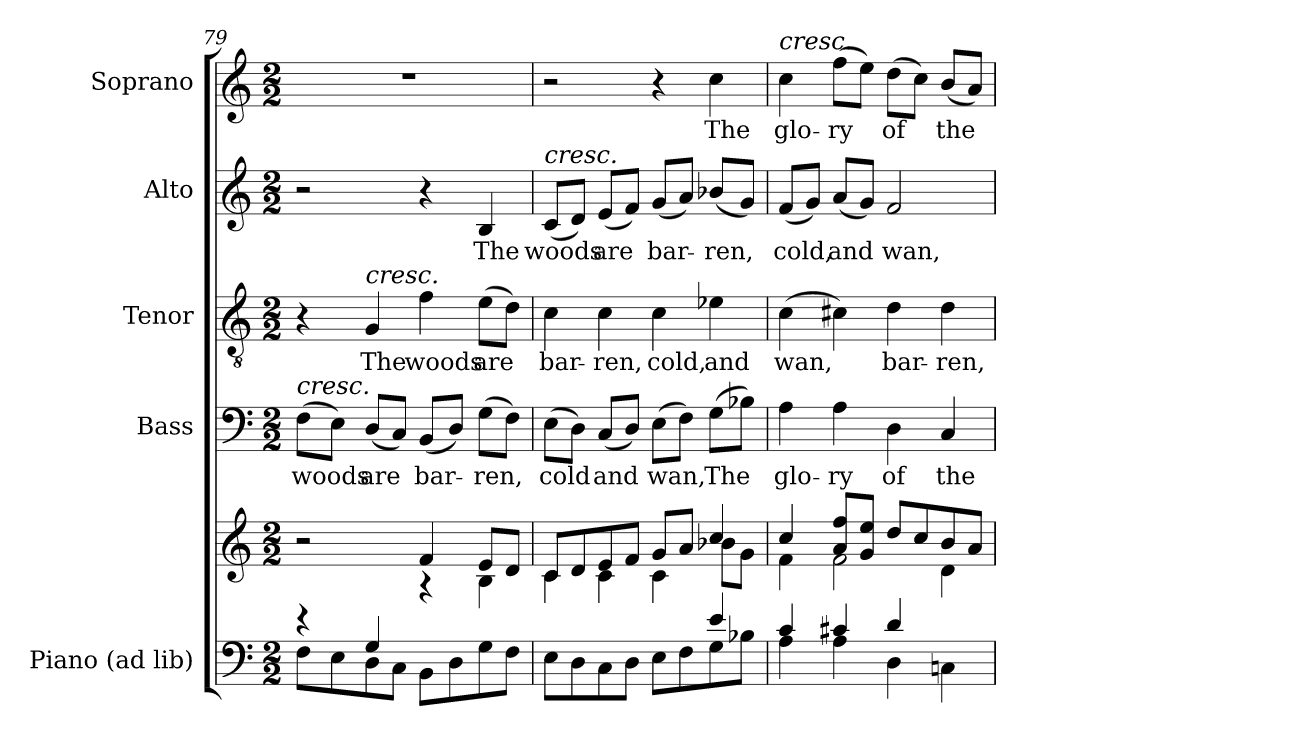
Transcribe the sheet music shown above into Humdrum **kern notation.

**kern	**kern	**kern	**text	**kern	**text	**kern	**text	**kern	**text
*part5	*part5	*part4	*part4	*part3	*part3	*part2	*part2	*part1	*part1
*staff6	*staff5	*staff4	*staff4	*staff3	*staff3	*staff2	*staff2	*staff1	*staff1
*I"Piano (ad lib)	*	*I"Bass	*	*I"Tenor	*	*I"Alto	*	*I"Soprano	*
*I'Pno.	*	*I'B.	*	*I'T.	*	*I'A.	*	*I'S.	*
*clefF4	*clefG2	*clefF4	*	*clefGv2	*	*clefG2	*	*clefG2	*
*	*	*	*	*ITrd7c12	*	*	*	*	*
*k[]	*k[]	*k[]	*	*k[]	*	*k[]	*	*k[]	*
*C:	*C:	*C:	*	*C:	*	*C:	*	*C:	*
*M2/2	*M2/2	*M2/2	*	*M2/2	*	*M2/2	*	*M2/2	*
=79	=79	=79	=79	=79	=79	=79	=79	=79	=79
*^	*^	*	*	*	*	*	*	*	*
!	!	!	!	!LO:TX:a:i:t=cresc.	!	!	!	!	!	!	!
!	!	!	!	!	!LO:LY:b:color=#000000	!	!	!	!	!	!
4r	8Fi\L	2r	2ryy	(8Fi\L	woods	4r	.	2r	.	1r	.
.	8Ei\	.	.	8Ei\J)	.	.	.	.	.	.	.
!	!	!	!	!	!LO:LY:b:color=#000000	!	!	!	!	!	!
!	!	!	!	!	!	!LO:TX:a:i:t=cresc.	!	!	!	!	!
!	!	!	!	!	!	!	!LO:LY:b:color=#000000	!	!	!	!
4Gi/	8Di\	.	.	(8Di/L	are	4GGi/	The	.	.	.	.
.	8Ci\J	.	.	8Ci/J)	.	.	.	.	.	.	.
!	!	!	!	!	!LO:LY:b:color=#000000	!	!	!	!	!	!
!	!	!	!	!	!	!	!LO:LY:b:color=#000000	!	!	!	!
2ryy	8BBi\L	4fi/	4r	(8BBi/L	bar-	4Fi\	woods	4r	.	.	.
.	8Di\	.	.	8Di/J)	.	.	.	.	.	.	.
!	!	!	!	!	!LO:LY:b:color=#000000	!	!	!	!	!	!
!	!	!	!	!	!	!	!LO:LY:b:color=#000000	!	!	!	!
!	!	!	!	!	!	!	!	!	!LO:LY:b:color=#000000	!	!
.	8Gi\	8ei/L	4Bi\	(8Gi\L	-ren,	(8Ei\L	are	4Bi/	The	.	.
.	8Fi\J	8di/J	.	8Fi\J)	.	8Di\J)	.	.	.	.	.
=80	=80	=80	=80	=80	=80	=80	=80	=80	=80	=80	=80
!	!	!	!	!	!LO:LY:b:color=#000000	!	!	!	!	!	!
!	!	!	!	!	!	!	!LO:LY:b:color=#000000	!	!	!	!
!	!	!	!	!	!	!	!	!LO:TX:a:i:t=cresc.	!	!	!
!	!	!	!	!	!	!	!	!	!LO:LY:b:color=#000000	!	!
2ryy	8Ei\L	8ci/L	4ci\	(8Ei\L	cold	4Ci\	bar-	(8ci/L	woods	2r	.
.	8Di\	8di/	.	8Di\J)	.	.	.	8di/J)	.	.	.
!	!	!	!	!	!LO:LY:b:color=#000000	!	!	!	!	!	!
!	!	!	!	!	!	!	!LO:LY:b:color=#000000	!	!	!	!
!	!	!	!	!	!	!	!	!	!LO:LY:b:color=#000000	!	!
.	8Ci\	8ei/	4ci\	(8Ci/L	and	4Ci\	-ren,	(8ei/L	are	.	.
.	8Di\J	8fi/J	.	8Di/J)	.	.	.	8fi/J)	.	.	.
!	!	!	!	!	!LO:LY:b:color=#000000	!	!	!	!	!	!
!	!	!	!	!	!	!	!LO:LY:b:color=#000000	!	!	!	!
!	!	!	!	!	!	!	!	!	!LO:LY:b:color=#000000	!	!
4ryy	8Ei\L	8gi/L	4ci\	(8Ei\L	wan,	4Ci\	cold,	(8gi/L	bar-	4r	.
.	8Fi\	8ai/J	.	8Fi\J)	.	.	.	8ai/J)	.	.	.
!	!	!	!	!	!LO:LY:b:color=#000000	!	!	!	!	!	!
!	!	!	!	!	!	!	!LO:LY:b:color=#000000	!	!	!	!
!	!	!	!	!	!	!	!	!	!LO:LY:b:color=#000000	!	!
!	!	!	!	!	!	!	!	!	!	!	!LO:LY:b:color=#000000
4ei/	8Gi\	4cci/	8b-Xi\L	(8Gi\L	The	4E-Xi\	and	(8b-Xi/L	-ren,	4cci\	The
.	8B-Xi\J	.	8gi\J	8B-Xi\J)	.	.	.	8gi/J)	.	.	.
=81	=81	=81	=81	=81	=81	=81	=81	=81	=81	=81	=81
!	!	!	!	!	!LO:LY:b:color=#000000	!	!	!	!	!	!
!	!	!	!	!	!	!	!LO:LY:b:color=#000000	!	!	!	!
!	!	!	!	!	!	!	!	!	!LO:LY:b:color=#000000	!	!
!	!	!	!	!	!	!	!	!	!	!LO:TX:a:i:t=cresc.	!
!	!	!	!	!	!	!	!	!	!	!	!LO:LY:b:color=#000000
4ci/	4Ai\	4cci/	4fi\	4Ai\	glo-	(4Ci\	wan,	(8fi/L	cold,	4cci\	glo-
.	.	.	.	.	.	.	.	8gi/J)	.	.	.
!	!	!	!	!	!LO:LY:b:color=#000000	!	!	!	!	!	!
!	!	!	!	!	!	!	!	!	!LO:LY:b:color=#000000	!	!
!	!	!	!	!	!	!	!	!	!	!	!LO:LY:b:color=#000000
4c#Xi/	4Ai\	8ai/ 8ffiL	2fi\	4Ai\	-ry	4C#Xi\)	.	(8ai/L	and	(8ffi\L	-ry
.	.	8gi/ 8eeiJ	.	.	.	.	.	8gi/J)	.	8eei\J)	.
!	!	!	!	!	!LO:LY:b:color=#000000	!	!	!	!	!	!
!	!	!	!	!	!	!	!LO:LY:b:color=#000000	!	!	!	!
!	!	!	!	!	!	!	!	!	!LO:LY:b:color=#000000	!	!
!	!	!	!	!	!	!	!	!	!	!	!LO:LY:b:color=#000000
4di/	4Di\	8ddi/L	.	4Di\	of	4Di\	bar-	2fi/	wan,	(8ddi\L	of
.	.	8cci/	.	.	.	.	.	.	.	8cci\J)	.
!	!	!	!	!	!LO:LY:b:color=#000000	!	!	!	!	!	!
!	!	!	!	!	!	!	!LO:LY:b:color=#000000	!	!	!	!
!	!	!	!	!	!	!	!	!	!	!	!LO:LY:b:color=#000000
4ryy	4Cni\	8bi/	4di\	4Ci/	the	4Di\	-ren,	.	.	(8bi/L	the
.	.	8ai/J	.	.	.	.	.	.	.	8ai/J)	.
*v	*v	*	*	*	*	*	*	*	*	*	*
*	*v	*v	*	*	*	*	*	*	*	*
=	=	=	=	=	=	=	=	=	=
*-	*-	*-	*-	*-	*-	*-	*-	*-	*-
